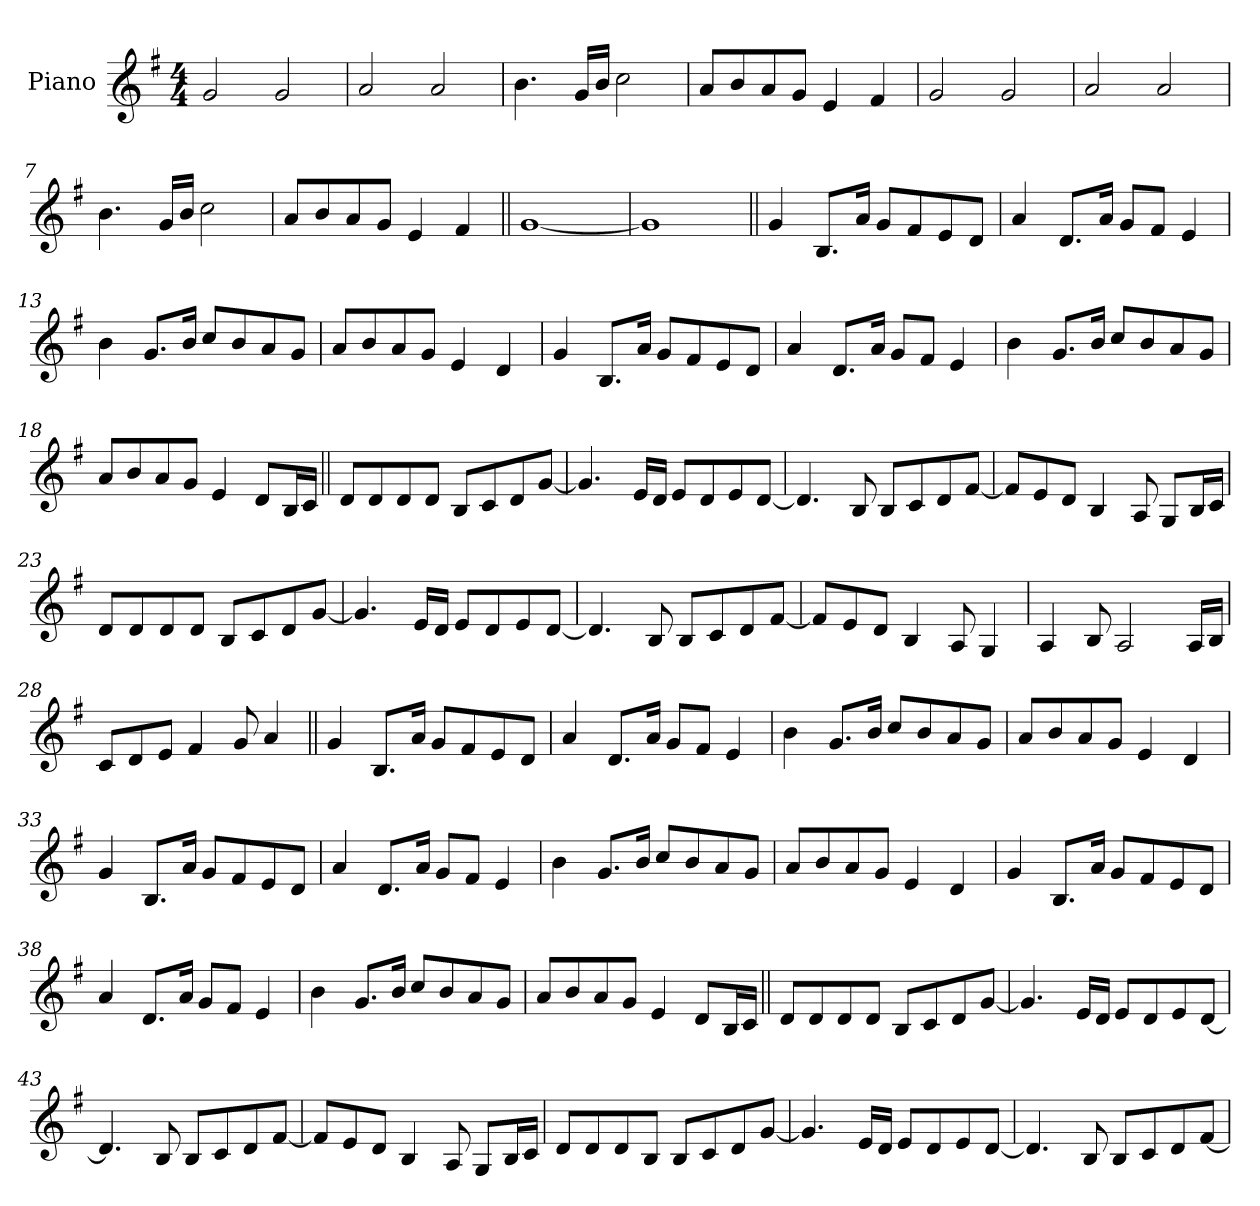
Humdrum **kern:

**kern
*part1
*staff1
*I"Piano
*I'Pno.
*clefG2
*k[f#]
*M4/4
*MM120
=1
2g!
2g!
=2
2a!
2a!
=3
4.b!
16g!LL
16b!JJ
2cc!
=4
8a!L
8b!
8a!
8g!J
4e!
4f#!
=5
2g!
2g!
=6
2a!
2a!
=7
4.b!
16g!LL
16b!JJ
2cc!
=8
8a!L
8b!
8a!
8g!J
4e!
4f#!
=9||
[1g!
=10
1g!]
=11||
4g
8.BL
16aJk
8gL
8f#
8e
8dJ
=12
4a
8.dL
16aJk
8gL
8f#J
4e
=13
4b
8.gL
16bJk
8ccL
8b
8a
8gJ
=14
8aL
8b
8a
8gJ
4e
4d
=15
4g
8.BL
16aJk
8gL
8f#
8e
8dJ
=16
4a
8.dL
16aJk
8gL
8f#J
4e
=17
4b
8.gL
16bJk
8ccL
8b
8a
8gJ
=18
8aL
8b
8a
8gJ
4e
8dL
16BL
16cJJ
=19||
8dL
8d
8d
8dJ
8BL
8c
8d
[8gJ
=20
4.g]
16eLL
16dJJ
8eL
8d
8e
[8dJ
=21
4.d]
8B
8BL
8c
8d
[8f#J
=22
8f#L]
8e
8dJ
4B
8A
8GL
16BL
16cJJ
=23
8dL
8d
8d
8dJ
8BL
8c
8d
[8gJ
=24
4.g]
16eLL
16dJJ
8eL
8d
8e
[8dJ
=25
4.d]
8B
8BL
8c
8d
[8f#J
=26
8f#L]
8e
8dJ
4B
8A
4G
=27
4A
8B
2A
16ALL
16BJJ
=28
8cL
8d
8eJ
4f#
8g
4a
=29||
4g
8.BL
16aJk
8gL
8f#
8e
8dJ
=30
4a
8.dL
16aJk
8gL
8f#J
4e
=31
4b
8.gL
16bJk
8ccL
8b
8a
8gJ
=32
8aL
8b
8a
8gJ
4e
4d
=33
4g
8.BL
16aJk
8gL
8f#
8e
8dJ
=34
4a
8.dL
16aJk
8gL
8f#J
4e
=35
4b
8.gL
16bJk
8ccL
8b
8a
8gJ
=36
8aL
8b
8a
8gJ
4e
4d
=37
4g!
8.B!L
16a!Jk
8g!L
8f#!
8e!
8d!J
=38
4a!
8.d!L
16a!Jk
8g!L
8f#!J
4e!
=39
4b!
8.g!L
16b!Jk
8cc!L
8b!
8a!
8g!J
=40
8a!L
8b!
8a!
8g!J
4e!
8d!L
16BL
16cJJ
=41||
8dL
8d
8d
8dJ
8BL
8c
8d
[8gJ
=42
4.g]
16eLL
16dJJ
8eL
8d
8e
[8dJ
=43
4.d]
8B
8BL
8c
8d
[8f#J
=44
8f#L]
8e
8dJ
4B
8A
8GL
16BL
16cJJ
=45
8dL
8d
8d
8BJ
8BL
8c
8d
[8gJ
=46
4.g]
16eLL
16dJJ
8eL
8d
8e
[8dJ
=47
4.d]
8B
8BL
8c
8d
[8f#J
=
*-
